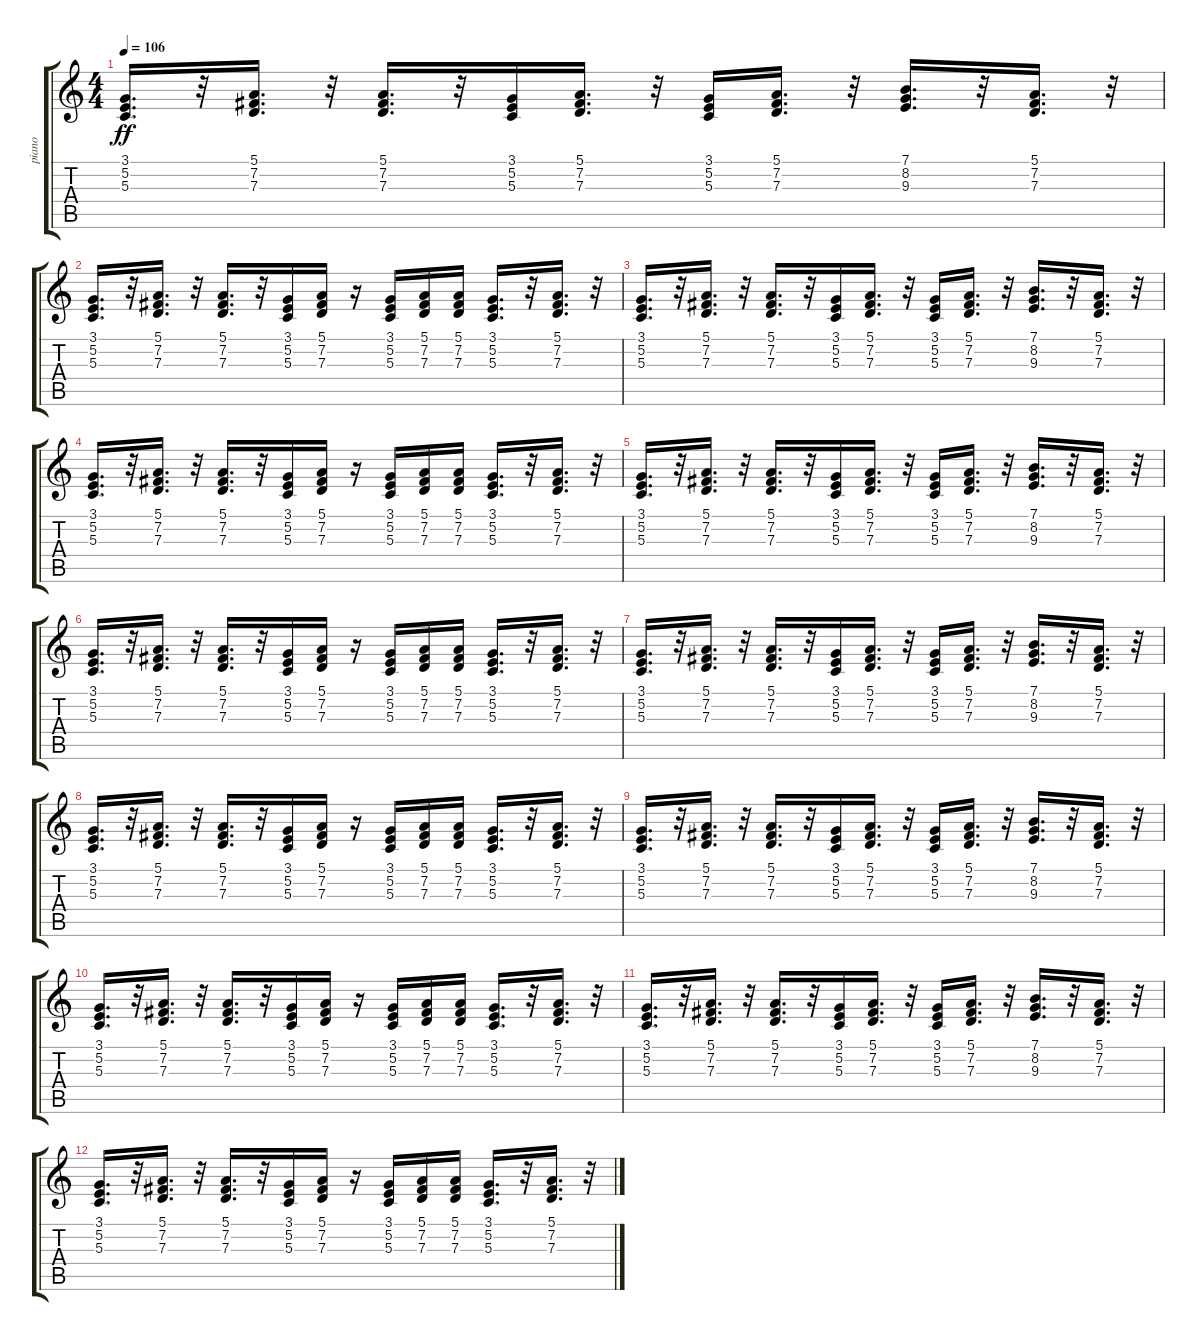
\track ("piano" "piano") {instrument brightacousticpiano}
\staff {score tabs}
\tuning (E4 B3 G3 D3 A2 E2) {hide}
\ts (4 4)
\tempo 106
\clef g2
\ks c
(3.1 5.2 5.3).16{d dy ff} r.32 (5.1 7.2 7.3).16{d} r.32 (5.1 7.2 7.3).16{d} r.32 (3.1 5.2 5.3).16 (5.1 7.2 7.3).16{d} r.32 (3.1 5.2 5.3).16 (5.1 7.2 7.3).16{d} r.32 (7.1 8.2 9.3).16{d} r.32 (5.1 7.2 7.3).16{d} r.32 |
(3.1 5.2 5.3).16{d} r.32 (5.1 7.2 7.3).16{d} r.32 (5.1 7.2 7.3).16{d} r.32 (3.1 5.2 5.3).16 (5.1 7.2 7.3).16 r.16 (3.1 5.2 5.3).16 (5.1 7.2 7.3).16 (5.1 7.2 7.3).16 (3.1 5.2 5.3).16{d} r.32 (5.1 7.2 7.3).16{d} r.32 |
(3.1 5.2 5.3).16{d} r.32 (5.1 7.2 7.3).16{d} r.32 (5.1 7.2 7.3).16{d} r.32 (3.1 5.2 5.3).16 (5.1 7.2 7.3).16{d} r.32 (3.1 5.2 5.3).16 (5.1 7.2 7.3).16{d} r.32 (7.1 8.2 9.3).16{d} r.32 (5.1 7.2 7.3).16{d} r.32 |
(3.1 5.2 5.3).16{d} r.32 (5.1 7.2 7.3).16{d} r.32 (5.1 7.2 7.3).16{d} r.32 (3.1 5.2 5.3).16 (5.1 7.2 7.3).16 r.16 (3.1 5.2 5.3).16 (5.1 7.2 7.3).16 (5.1 7.2 7.3).16 (3.1 5.2 5.3).16{d} r.32 (5.1 7.2 7.3).16{d} r.32 |
(3.1 5.2 5.3).16{d} r.32 (5.1 7.2 7.3).16{d} r.32 (5.1 7.2 7.3).16{d} r.32 (3.1 5.2 5.3).16 (5.1 7.2 7.3).16{d} r.32 (3.1 5.2 5.3).16 (5.1 7.2 7.3).16{d} r.32 (7.1 8.2 9.3).16{d} r.32 (5.1 7.2 7.3).16{d} r.32 |
(3.1 5.2 5.3).16{d volume 12} r.32 (5.1 7.2 7.3).16{d volume 12} r.32 (5.1 7.2 7.3).16{d volume 12} r.32 (3.1 5.2 5.3).16 (5.1 7.2 7.3).16 r.16 (3.1 5.2 5.3).16{volume 12} (5.1 7.2 7.3).16 (5.1 7.2 7.3).16 (3.1 5.2 5.3).16{d volume 11} r.32 (5.1 7.2 7.3).16{d} r.32 |
(3.1 5.2 5.3).16{d volume 11} r.32 (5.1 7.2 7.3).16{d} r.32 (5.1 7.2 7.3).16{d volume 10} r.32 (3.1 5.2 5.3).16{volume 10} (5.1 7.2 7.3).16{d} r.32 (3.1 5.2 5.3).16{volume 10} (5.1 7.2 7.3).16{d} r.32 (7.1 8.2 9.3).16{d volume 9} r.32 (5.1 7.2 7.3).16{d} r.32 |
(3.1 5.2 5.3).16{d volume 9} r.32 (5.1 7.2 7.3).16{d} r.32 (5.1 7.2 7.3).16{d volume 9} r.32 (3.1 5.2 5.3).16 (5.1 7.2 7.3).16 r.16 (3.1 5.2 5.3).16{volume 8} (5.1 7.2 7.3).16 (5.1 7.2 7.3).16 (3.1 5.2 5.3).16{d volume 8} r.32 (5.1 7.2 7.3).16{d volume 8} r.32 |
(3.1 5.2 5.3).16{d volume 7} r.32 (5.1 7.2 7.3).16{d volume 7} r.32 (5.1 7.2 7.3).16{d} r.32 (3.1 5.2 5.3).16{volume 7} (5.1 7.2 7.3).16{d} r.32 (3.1 5.2 5.3).16{volume 6} (5.1 7.2 7.3).16{d} r.32 (7.1 8.2 9.3).16{d volume 6} r.32 (5.1 7.2 7.3).16{d} r.32 |
(3.1 5.2 5.3).16{d volume 6} r.32 (5.1 7.2 7.3).16{d volume 6} r.32 (5.1 7.2 7.3).16{d volume 5} r.32 (3.1 5.2 5.3).16 (5.1 7.2 7.3).16 r.16 (3.1 5.2 5.3).16{volume 5} (5.1 7.2 7.3).16 (5.1 7.2 7.3).16 (3.1 5.2 5.3).16{d volume 4} r.32 (5.1 7.2 7.3).16{d} r.32 |
(3.1 5.2 5.3).16{d volume 4} r.32 (5.1 7.2 7.3).16{d volume 4} r.32 (5.1 7.2 7.3).16{d volume 3} r.32 (3.1 5.2 5.3).16{volume 3} (5.1 7.2 7.3).16{d} r.32 (3.1 5.2 5.3).16{volume 3} (5.1 7.2 7.3).16{d} r.32 (7.1 8.2 9.3).16{d volume 2} r.32 (5.1 7.2 7.3).16{d volume 2} r.32 |
(3.1 5.2 5.3).16{d volume 2} r.32 (5.1 7.2 7.3).16{d volume 2} r.32 (5.1 7.2 7.3).16{d volume 1} r.32 (3.1 5.2 5.3).16{volume 1} (5.1 7.2 7.3).16 r.16 (3.1 5.2 5.3).16{volume 0} (5.1 7.2 7.3).16 (5.1 7.2 7.3).16 (3.1 5.2 5.3).16{d volume 0} r.32 (5.1 7.2 7.3).16{d volume 0} r.32
